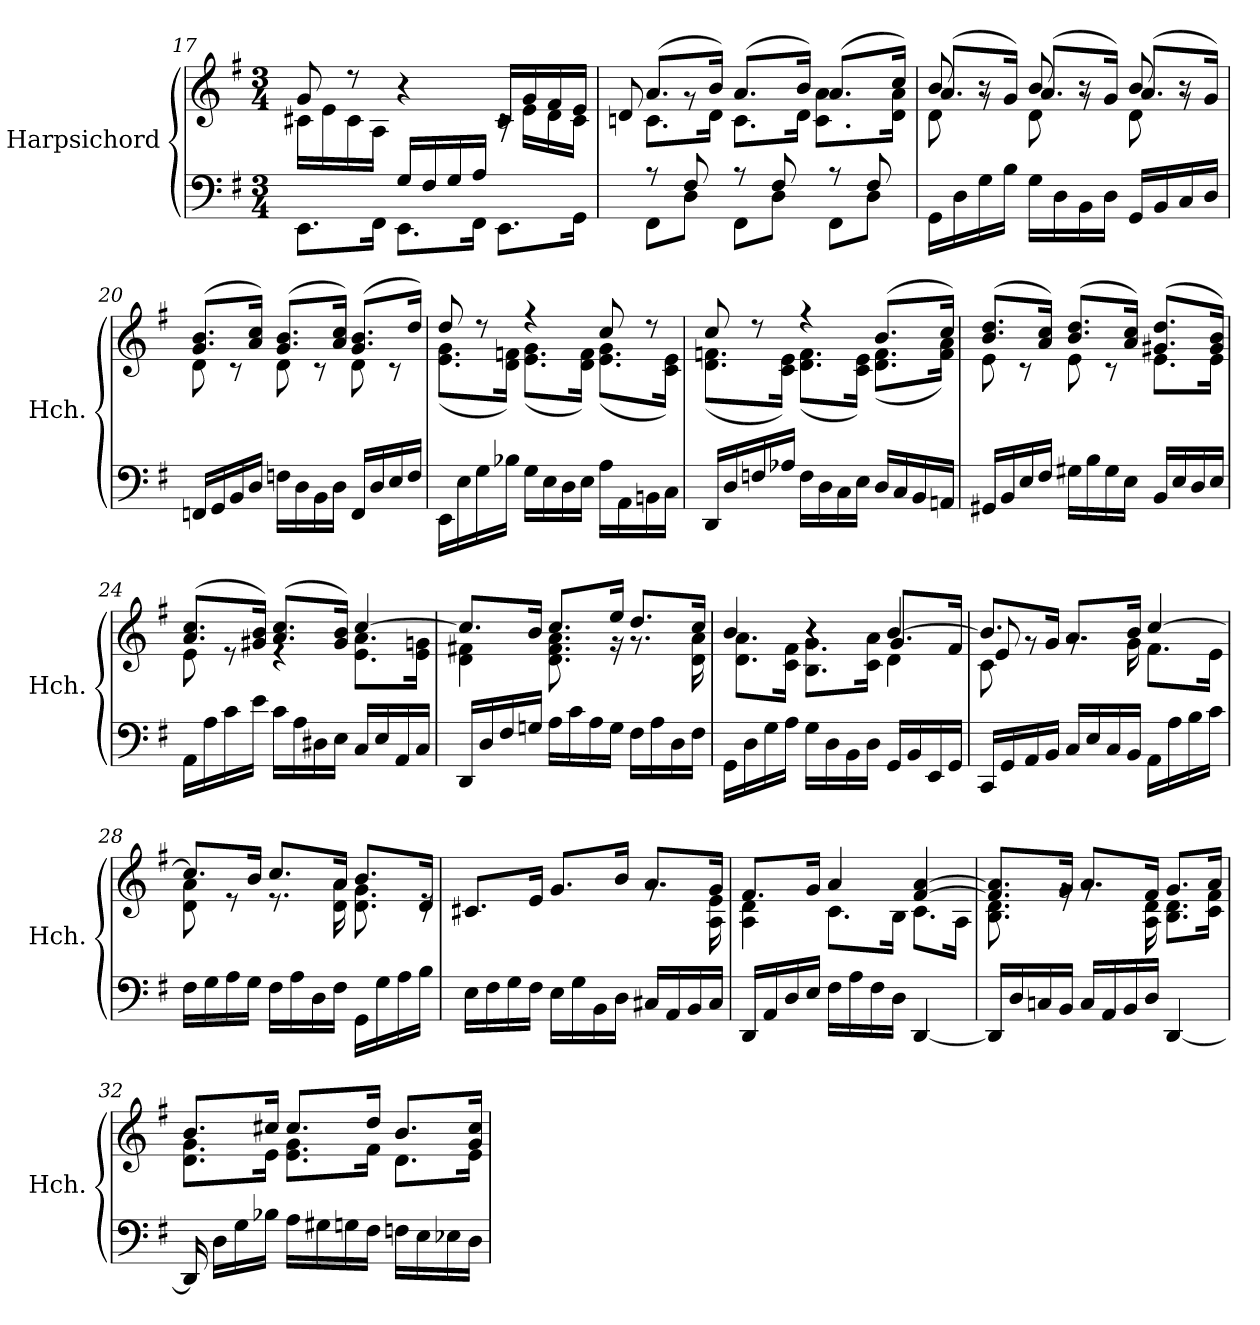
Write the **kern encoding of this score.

**kern	**kern
*part1	*part1
*staff2	*staff1
*I"Harpsichord	*
*I'Hch.	*
!!LO:PB:g=z
*clefF4	*clefG2
*k[f#]	*k[f#]
*M3/4	*M3/4
=17	=17
*^	*^
4ryy	8.EE\L	8g/	16c#X\LL
.	.	.	16e\
.	.	8r	16c#\
.	16FF#\Jk	.	16A\JJ
16G/LL	8.EE\L	4r	4ryy
16F#/	.	.	.
16G/	.	.	.
16A/JJ	16FF#\Jk	.	.
4ryy	8.EE\L	16c#/LL	16rc
.	.	16g/	16e\LL
.	.	16f#/	16d\
.	16GG\Jk	16e/JJ	16c#\JJ
=18	=18	=18	=18
*	*	*	*^
8r	8FF#\L	(8.a/L	8.cn\L	8d/
8F#/	8D\J	.	.	8rg
.	.	16b/Jk)	16d\Jk	.
8r	8FF#\L	(8.a/L	8.c\L	2ryy
8F#/	8D\J	.	.	.
.	.	16b/Jk)	16d\Jk	.
8r	8FF#\L	(8.a/L	8.c\ 8.a\L	.
8F#/	8D\J	.	.	.
.	.	16cc/Jk)	16d\ 16a\Jk	.
*v	*v	*	*	*
=19	=19	=19	=19
16GG\LL	8b/	8d\	(8.a/L
16D\	.	.	.
16G\	8rg	8r	.
16B\JJ	.	.	16g/Jk)
16G\LL	8b/	8d\	(8.a/L
16D\	.	.	.
16BB\	8rg	8r	.
16D\JJ	.	.	16g/Jk)
16GG/LL	8b/	8d\	(8.a/L
16BB/	.	.	.
16C/	8rg	8r	.
16D/JJ	.	.	16g/Jk)
*	*	*v	*v
!!LO:LB:g=z
=20	=20	=20
16FFn/LL	(8.g/ 8.b/L	8d\
16GG/	.	.
16BB/	.	8r
16D/JJ	16a/ 16cc/Jk)	.
16Fn\LL	(8.g/ 8.b/L	8d\
16D\	.	.
16BB\	.	8r
16D\JJ	16a/ 16cc/Jk)	.
16FF/LL	(8.g/ 8.b/L	8d\
16D/	.	.
16E/	.	8r
16F/JJ	16dd/Jk)	.
=21	=21	=21
16EE\LL	8dd/	(8.e\ 8.g\L
16E\	.	.
16G\	8r	.
16B-X\JJ	.	16d\ 16fn\Jk)
16G\LL	4r	(8.e\ 8.g\L
16E\	.	.
16D\	.	.
16E\JJ	.	16d\ 16f\Jk)
16A\LL	8cc/	(8.e\ 8.g\L
16AA\	.	.
16BBn\	8r	.
16C\JJ	.	16c\ 16e\Jk)
=22	=22	=22
16DD/LL	8cc/	(8.d\ 8.fn\L
16D/	.	.
16Fn/	8r	.
16A-X/JJ	.	16c\ 16e\Jk)
16F\LL	4r	(8.d\ 8.f\L
16D\	.	.
16C\	.	.
16E\JJ	.	16c\ 16e\Jk)
16D/LL	(8.b/L	(8.d\ 8.f\L
16C/	.	.
16BB/	.	.
16AAn/JJ	16cc/Jk)	16f\ 16a\Jk)
!!LO:LB:g=z	!!
=23	=23	=23
16GG#X/LL	(8.b/ 8.dd/L	8e\
16BB/	.	.
16E/	.	8r
16F#/JJ	16a/ 16cc/Jk)	.
16G#X\LL	(8.b/ 8.dd/L	8e\
16B\	.	.
16G#\	.	8r
16E\JJ	16a/ 16cc/Jk)	.
16BB/LL	(8.g#X/ 8.dd/L	8.e\L
16E/	.	.
16D/	.	.
16E/JJ	16g#/ 16b/Jk)	16e\Jk
=24	=24	=24
16AA\LL	(8.a/ 8.cc/L	8e\
16A\	.	.
16c\	.	8re
16e\JJ	16g#X/ 16b/Jk)	.
16c\LL	(8.a/ 8.cc/L	4re
16A\	.	.
16D#X\	.	.
16E\JJ	16g#/ 16b/Jk)	.
16C/LL	[4cc/	8.e\ 8.a\L
16E/	.	.
16AA/	.	.
16C/JJ	.	16e\ 16gn\Jk
=25	=25	=25
16DD/LL	8.cc/L]	4d\ 4f#X\
16D/	.	.
16F#/	.	.
16Gn/JJ	16b/Jk	.
16A\LL	8.cc/L	8.d\ 8.f#\ 8.a\
16c\	.	.
16A\	.	.
16G\JJ	16ee/Jk	16r
16F#\LL	8.dd/L	8.r
16A\	.	.
16D\	.	.
16F#\JJ	16cc/Jk	16d\ 16a\
!!LO:LB:g=z
=26	=26	=26
*	*	*^
16GG\LL	4b/	8.d\ 8.a\L	4ryy
16D\	.	.	.
16G\	.	.	.
16A\JJ	.	16c\ 16f#\Jk	.
16G\LL	4r	8.B\ 8.g\L	4r
16D\	.	.	.
16BB\	.	.	.
16D\JJ	.	16c\ 16a\Jk	.
16GG/LL	[4b/	4d\	8.g/L
16BB/	.	.	.
16EE/	.	.	.
16GG/JJ	.	.	16f#/Jk
=27	=27	=27	=27
16CC/LL	8.b/L]	8c\	8e/
16GG/	.	.	.
16AA/	.	8rg	8ryy
16BB/JJ	16g/Jk	.	.
16C/LL	8.a/L	8.rg	4ryy
16E/	.	.	.
16C/	.	.	.
16BB/JJ	16b/Jk	16g\	.
16AA\LL	[4cc/	8.f#\L	4ryy
16A\	.	.	.
16B\	.	.	.
16c\JJ	.	16e\Jk	.
*	*	*v	*v
=28	=28	=28
16F#\LL	8.cc/L]	8d\ 8a\
16G\	.	.
16A\	.	8r
16G\JJ	16b/Jk	.
16F#\LL	8.cc/L	8.r
16A\	.	.
16D\	.	.
16F#\JJ	16a/Jk	16d\ 16a\
16GG\LL	8.b/L	8.d\ 8.g\
16G\	.	.
16A\	.	.
16B\JJ	16d/Jk	16re
!!LO:LB:g=z	!!
=29	=29	=29
16E\LL	8.c#X/L	4ryy
16F#\	.	.
16G\	.	.
16F#\JJ	16e/Jk	.
16E\LL	8.g/L	4ryy
16G\	.	.
16BB\	.	.
16D\JJ	16b/Jk	.
16C#X/LL	8.a/L	8.rg
16AA/	.	.
16BB/	.	.
16C#/JJ	16g/Jk	16A\ 16e\
=30	=30	=30
16DD/LL	8.f#/L	4A\ 4d\
16AA/	.	.
16D/	.	.
16E/JJ	16g/Jk	.
16F#\LL	4a/	8.c\L
16A\	.	.
16F#\	.	.
16D\JJ	.	16B\Jk
[4DD/	[4f#/ [4a/	8.c\L
.	.	16A\Jk
=31	=31	=31
16DD/LL]	8.f#/] 8.a/]L	8.B\ 8.d\
16D/	.	.
16Cn/	.	.
16BB/JJ	16g/Jk	16rg
16C/LL	8.a/L	8.rg
16AA/	.	.
16BB/	.	.
16D/JJ	16f#/Jk	16A\ 16d\
[4DD/	8.g/L	8.B\ 8.d\L
.	16a/Jk	16c\ 16f#\Jk
!!LO:PB:g=z	!!
=32	=32	=32
16DD/]	8.b/L	8.d\ 8.g\L
16D\LL	.	.
16G\	.	.
16B-X\JJ	16cc#X/Jk	16e\Jk
16A\LL	8.cc#/L	8.e\ 8.g\L
16G#X\	.	.
16Gn\	.	.
16F#\JJ	16dd/Jk	16f#\Jk
16Fn\LL	8.b/L	8.d\L
16E\	.	.
16E-X\	.	.
16D\JJ	16g/ 16cc#/Jk	16e\Jk
*	*v	*v
=	=
*-	*-
